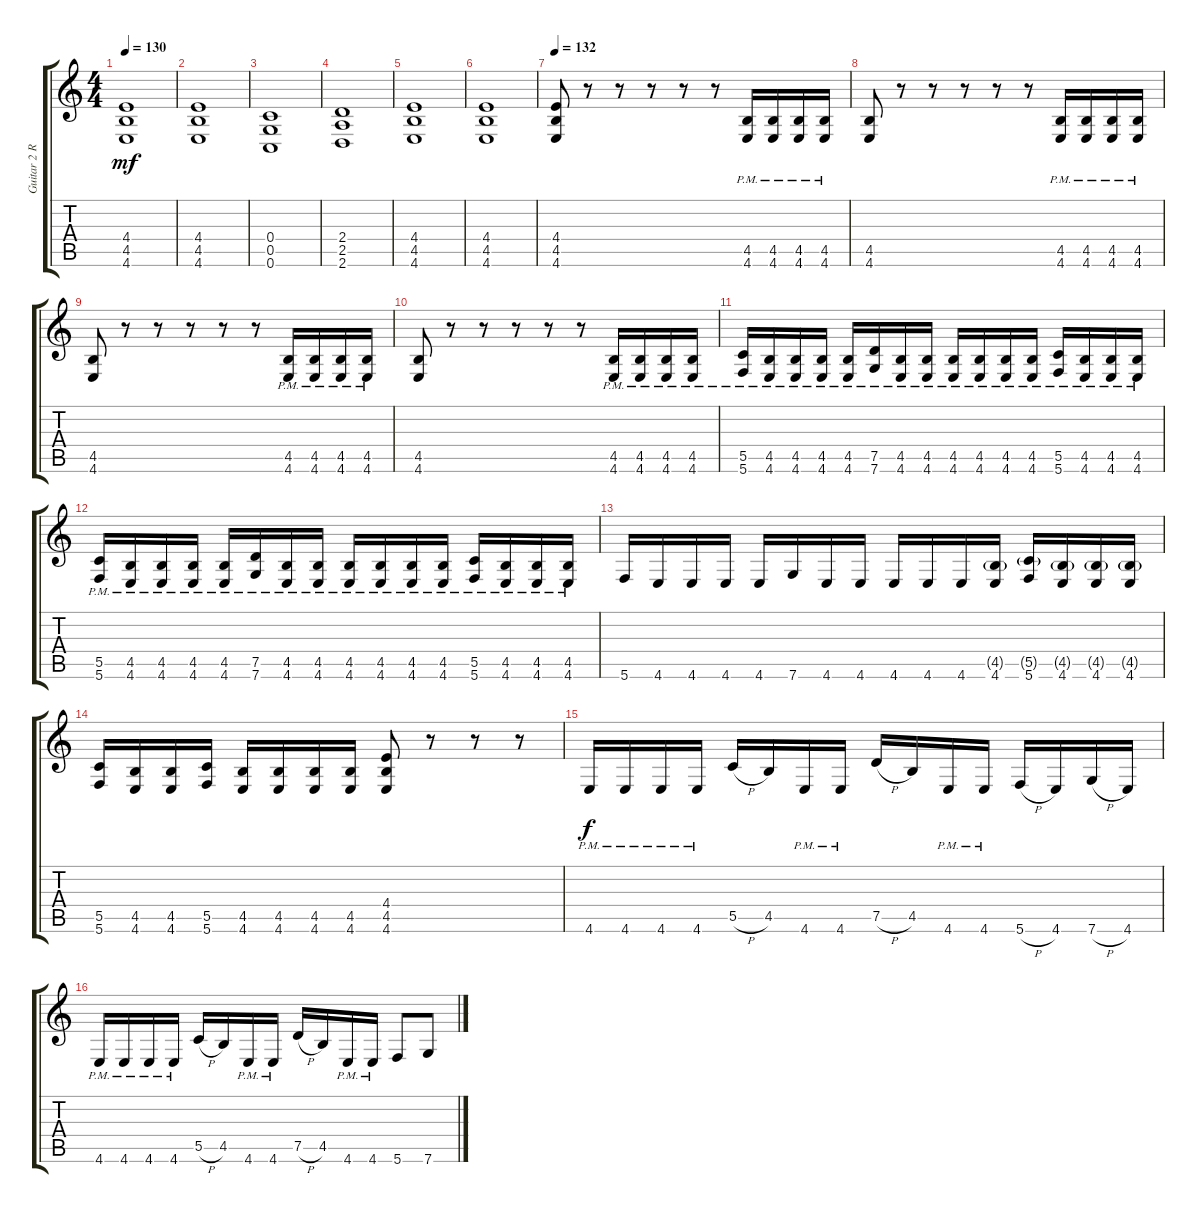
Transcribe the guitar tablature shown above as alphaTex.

\track ("Guitar 2 Right" "Guitar 2 R") {instrument distortionguitar}
\staff {score tabs}
\tuning (D4 A3 F3 C3 G2 C2) {hide}
\ts (4 4)
\tempo 130
\clef g2
\ks c
(4.4 4.5 4.6).1{dy mf} |
(4.4 4.5 4.6).1 |
(0.4 0.5 0.6).1{instrument distortionguitar} |
(2.4 2.5 2.6).1 |
(4.4 4.5 4.6).1 |
(4.4 4.5 4.6).1 |
\tempo 132
(4.4 4.5 4.6).8 r.8 r.8 r.8 r.8 r.8 (4.5{pm} 4.6{pm}).16 (4.5{pm} 4.6{pm}).16 (4.5{pm} 4.6{pm}).16 (4.5{pm} 4.6{pm}).16 |
(4.5 4.6).8 r.8 r.8 r.8 r.8 r.8 (4.5{pm} 4.6{pm}).16 (4.5{pm} 4.6{pm}).16 (4.5{pm} 4.6{pm}).16 (4.5{pm} 4.6{pm}).16 |
(4.5 4.6).8 r.8 r.8 r.8 r.8 r.8 (4.5{pm} 4.6{pm}).16 (4.5{pm} 4.6{pm}).16 (4.5{pm} 4.6{pm}).16 (4.5{pm} 4.6{pm}).16 |
(4.5 4.6).8 r.8 r.8 r.8 r.8 r.8 (4.5{pm} 4.6{pm}).16 (4.5{pm} 4.6{pm}).16 (4.5{pm} 4.6{pm}).16 (4.5{pm} 4.6{pm}).16 |
(5.5{pm} 5.6{pm}).16 (4.5{pm} 4.6{pm}).16 (4.5{pm} 4.6{pm}).16 (4.5{pm} 4.6{pm}).16 (4.5{pm} 4.6{pm}).16 (7.5{pm} 7.6{pm}).16 (4.5{pm} 4.6{pm}).16 (4.5{pm} 4.6{pm}).16 (4.5{pm} 4.6{pm}).16 (4.5{pm} 4.6{pm}).16 (4.5{pm} 4.6{pm}).16 (4.5{pm} 4.6{pm}).16 (5.5{pm} 5.6{pm}).16 (4.5{pm} 4.6{pm}).16 (4.5{pm} 4.6{pm}).16 (4.5{pm} 4.6{pm}).16 |
(5.5{pm} 5.6{pm}).16 (4.5{pm} 4.6{pm}).16 (4.5{pm} 4.6{pm}).16 (4.5{pm} 4.6{pm}).16 (4.5{pm} 4.6{pm}).16 (7.5{pm} 7.6{pm}).16 (4.5{pm} 4.6{pm}).16 (4.5{pm} 4.6{pm}).16 (4.5{pm} 4.6{pm}).16 (4.5{pm} 4.6{pm}).16 (4.5{pm} 4.6{pm}).16 (4.5{pm} 4.6{pm}).16 (5.5{pm} 5.6{pm}).16 (4.5{pm} 4.6{pm}).16 (4.5{pm} 4.6{pm}).16 (4.5{pm} 4.6{pm}).16 |
5.6.16 4.6.16 4.6.16 4.6.16 4.6.16 7.6.16 4.6.16 4.6.16 4.6.16 4.6.16 4.6.16 (4.5{g} 4.6).16 (5.5{g} 5.6).16 (4.5{g} 4.6).16 (4.5{g} 4.6).16 (4.5{g} 4.6).16 |
(5.5 5.6).16 (4.5 4.6).16 (4.5 4.6).16 (5.5 5.6).16 (4.5 4.6).16 (4.5 4.6).16 (4.5 4.6).16 (4.5 4.6).16 (4.4 4.5 4.6).8 r.8 r.8 r.8 |
4.6{pm}.16{dy f} 4.6{pm}.16 4.6{pm}.16 4.6{pm}.16 5.5{h}.16 4.5.16 4.6{pm}.16 4.6{pm}.16 7.5{h}.16 4.5.16 4.6{pm}.16 4.6{pm}.16 5.6{h}.16 4.6.16 7.6{h}.16 4.6.16 |
4.6{pm}.16 4.6{pm}.16 4.6{pm}.16 4.6{pm}.16 5.5{h}.16 4.5.16 4.6{pm}.16 4.6{pm}.16 7.5{h}.16 4.5.16 4.6{pm}.16 4.6{pm}.16 5.6.8 7.6.8
